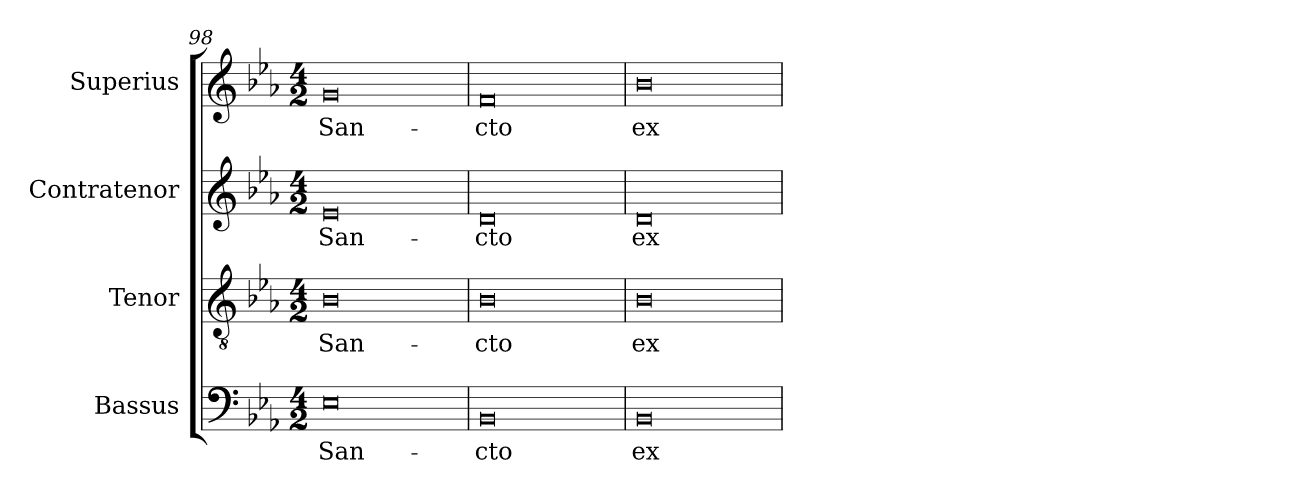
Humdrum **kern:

**kern	**text	**kern	**text	**kern	**text	**kern	**text
*part4	*part4	*part3	*part3	*part2	*part2	*part1	*part1
*staff4	*staff4	*staff3	*staff3	*staff2	*staff2	*staff1	*staff1
*I"Bassus	*	*I"Tenor	*	*I"Contratenor	*	*I"Superius	*
*I'B.	*	*I'T.	*	*	*	*	*
*clefF4	*	*clefGv2	*	*clefG2	*	*clefG2	*
*	*	*ITrd7c12	*	*ITrd7c12	*	*	*
*k[b-e-a-]	*	*k[b-e-a-]	*	*k[b-e-a-]	*	*k[b-e-a-]	*
*E-:	*	*E-:	*	*E-:	*	*E-:	*
*M4/2	*	*M4/2	*	*M4/2	*	*M4/2	*
=98	=98	=98	=98	=98	=98	=98	=98
!	!LO:LY:b:color=#000000	!	!	!	!	!	!
!	!	!	!LO:LY:b:color=#000000	!	!	!	!
!	!	!	!	!	!LO:LY:b:color=#000000	!	!
!	!	!	!	!	!	!	!LO:LY:b:color=#000000
0E-i	San-	0BB-i	San-	0E-i	San-	0gi	San-
=99	=99	=99	=99	=99	=99	=99	=99
!	!LO:LY:b:color=#000000	!	!	!	!	!	!
!	!	!	!LO:LY:b:color=#000000	!	!	!	!
!	!	!	!	!	!LO:LY:b:color=#000000	!	!
!	!	!	!	!	!	!	!LO:LY:b:color=#000000
0BB-i	-cto	0BB-i	-cto	0Di	-cto	0fi	-cto
!!LO:LB:g=z
=100	=100	=100	=100	=100	=100	=100	=100
!	!LO:LY:b:color=#000000	!	!	!	!	!	!
!	!	!	!LO:LY:b:color=#000000	!	!	!	!
!	!	!	!	!	!LO:LY:b:color=#000000	!	!
!	!	!	!	!	!	!	!LO:LY:b:color=#000000
0BB-i	ex	0BB-i	ex	0Di	ex	0b-i	ex
=	=	=	=	=	=	=	=
*-	*-	*-	*-	*-	*-	*-	*-
